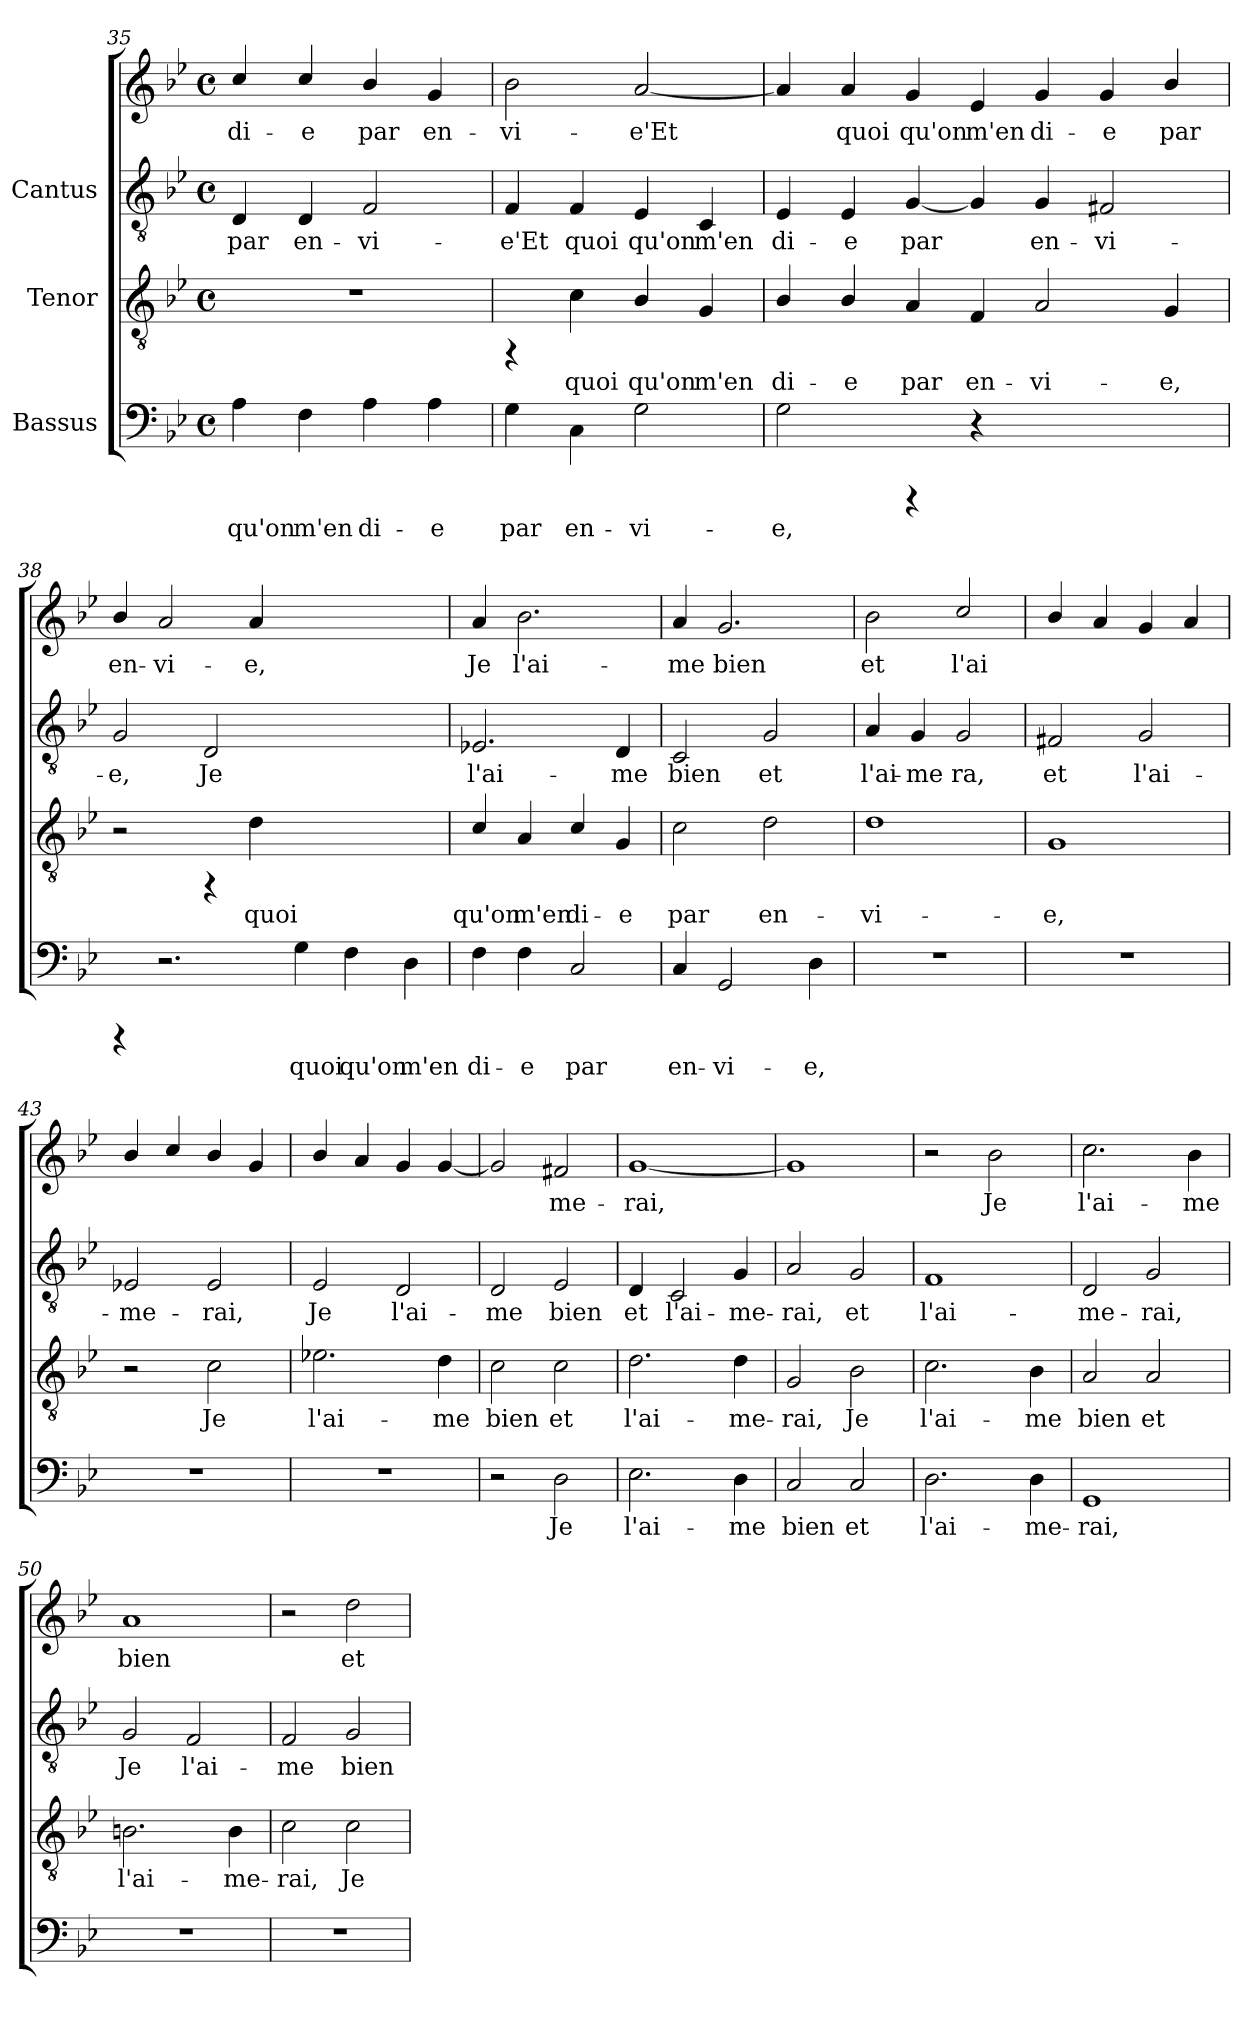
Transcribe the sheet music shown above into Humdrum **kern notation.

**kern	**text	**kern	**text	**kern	**text	**kern	**text
*part3	*part3	*part2	*part2	*part1	*part1	*part1	*part1
*staff4	*staff4	*staff3	*staff3	*staff2	*staff2	*staff1	*staff1
*I"Bassus	*	*I"Tenor	*	*I"Cantus	*	*	*
!!LO:LB:g=z
*clefF4	*	*clefGv2	*	*clefGv2	*	*clefG2	*
*k[b-e-]	*	*k[b-e-]	*	*k[b-e-]	*	*k[b-e-]	*
*B-:	*	*B-:	*	*B-:	*	*B-:	*
*M4/4	*	*M4/4	*	*M4/4	*	*M4/4	*
*met(c)	*	*met(c)	*	*met(c)	*	*met(c)	*
=35	=35	=35	=35	=35	=35	=35	=35
!	!LO:LY:b:cj	!	!	!	!LO:LY:b:cj	!	!LO:LY:b:cj
4A\	qu'on	1r	.	4D/	-par	4cc/	di-
!	!LO:LY:b:cj	!	!	!	!LO:LY:b:cj	!	!LO:LY:b:cj
4F\	m'en	.	.	4D/	en-	4cc/	-e
!	!LO:LY:b:cj	!	!	!	!LO:LY:b:cj	!	!LO:LY:b:cj
4A\	di-	.	.	2F/	-vi-	4b-/	par
!	!LO:LY:b:cj	!	!	!	!	!	!LO:LY:b:cj
4A\	-e	.	.	.	.	4g/	en-
!!LO:LB:g=z
=36	=36	=36	=36	=36	=36	=36	=36
!	!LO:LY:b:cj	!	!	!	!LO:LY:b:cj	!	!LO:LY:b:cj
4G\	par	4rFF	.	4F/	e'Et	2b-\	-vi-
!	!LO:LY:b:cj	!	!LO:LY:b:cj	!	!LO:LY:b:cj	!	!
4C\	en-	4c\	quoi	4F/	quoi	.	.
!	!LO:LY:b:cj	!	!LO:LY:b:cj	!	!LO:LY:b:cj	!	!LO:LY:b:cj
2G\	-vi-	4B-/	qu'on	4E-/	qu'on	[<2a/	-e'Et
!	!	!	!LO:LY:b:cj	!	!LO:LY:b:cj	!	!
.	.	4G/	m'en	4C/	m'en	.	.
!!LO:PB:g=z
=37	=37	=37	=37	=37	=37	=37	=37
!	!LO:LY:b:cj	!	!LO:LY:b:cj	!	!LO:LY:b:cj	!	!LO:LY:b:cj
2G\	-e,	4B-/	di-	4E-/	di-	4a/]	.
!	!	!	!LO:LY:b:cj	!	!LO:LY:b:cj	!	!LO:LY:b:cj
.	.	4B-/	-e	4E-/	-e	4a/	quoi
!	!	!	!LO:LY:b:cj	!	!LO:LY:b:cj	!	!LO:LY:b:cj
4rCCC	.	4A/	par	[<4G/	par	4g/	qu'on
!	!	!	!LO:LY:b:cj	!	!LO:LY:b:cj	!	!LO:LY:b:cj
4r	.	4F/	en-	4G/]	.	4e-/	m'en
!	!	!	!LO:LY:b:cj	!	!LO:LY:b:cj	!	!LO:LY:b:cj
2.ryy	.	2A/	-vi-	4G/	en-	4g/	di-
!	!	!	!	!	!LO:LY:b:cj	!	!LO:LY:b:cj
.	.	.	.	2F#X/	-vi-	4g/	-e
!	!	!	!LO:LY:b:cj	!	!	!	!LO:LY:b:cj
.	.	4G/	-e,	.	.	4b-/	par
!!LO:LB:g=z
=38	=38	=38	=38	=38	=38	=38	=38
!	!	!	!	!	!LO:LY:b:cj	!	!LO:LY:b:cj
4rCCC	.	2r	.	2G/	e,	4b-/	-en-
!	!	!	!	!	!	!	!LO:LY:b:cj
2.r	.	.	.	.	.	2a/	-vi-
!	!	!	!	!	!LO:LY:b:cj	!	!
.	.	4rFF	.	2D/	Je	.	.
!	!	!	!LO:LY:b:cj	!	!	!	!LO:LY:b:cj
.	.	4d\	quoi	.	.	4a/	-e,
!	!LO:LY:b:cj	!	!	!	!	!	!
4G\	quoi	2.ryy	.	2.ryy	.	2.ryy	.
!	!LO:LY:b:cj	!	!	!	!	!	!
4F\	qu'on	.	.	.	.	.	.
!	!LO:LY:b:cj	!	!	!	!	!	!
4D\	m'en	.	.	.	.	.	.
!!LO:LB:g=z
=39	=39	=39	=39	=39	=39	=39	=39
!	!LO:LY:b:cj	!	!LO:LY:b:cj	!	!LO:LY:b:cj	!	!LO:LY:b:cj
4F\	di-	4c/	qu'on	2.E-X/	-l'ai-	4a/	Je
!	!LO:LY:b:cj	!	!LO:LY:b:cj	!	!	!	!LO:LY:b:cj
4F\	-e	4A/	m'en	.	.	2.b-\	l'ai-
!	!LO:LY:b:cj	!	!LO:LY:b:cj	!	!	!	!
2C/	par	4c/	di-	.	.	.	.
!	!	!	!LO:LY:b:cj	!	!LO:LY:b:cj	!	!
.	.	4G/	-e	4D/	-me	.	.
!!LO:PB:g=z
=40	=40	=40	=40	=40	=40	=40	=40
!	!LO:LY:b:cj	!	!LO:LY:b:cj	!	!LO:LY:b:cj	!	!LO:LY:b:cj
4C/	en-	2c\	par	2C/	bien	4a/	me
!	!LO:LY:b:cj	!	!	!	!	!	!LO:LY:b:cj
2GG/	-vi-	.	.	.	.	2.g/	bien
!	!	!	!LO:LY:b:cj	!	!LO:LY:b:cj	!	!
.	.	2d\	en-	2G/	et	.	.
!	!LO:LY:b:cj	!	!	!	!	!	!
4D\	-e,	.	.	.	.	.	.
!!LO:LB:g=z
=41	=41	=41	=41	=41	=41	=41	=41
!	!	!	!LO:LY:b:cj	!	!LO:LY:b:cj	!	!LO:LY:b:cj
1r	.	1d	-vi-	4A/	-l'ai-	2b-\	et
!	!	!	!	!	!LO:LY:b:cj	!	!
.	.	.	.	4G/	-me	.	.
!	!	!	!	!	!LO:LY:b:cj	!	!LO:LY:b:cj
.	.	.	.	2G/	ra,	2cc/	l'ai-
!!LO:LB:g=z
=42	=42	=42	=42	=42	=42	=42	=42
!	!	!	!LO:LY:b:cj	!	!LO:LY:b:cj	!	!
1r	.	1G	-e,	2F#X/	et	4b-/	.
.	.	.	.	.	.	4a/	.
!	!	!	!	!	!LO:LY:b:cj	!	!
.	.	.	.	2G/	l'ai-	4g/	.
.	.	.	.	.	.	4a/	.
!!LO:LB:g=z
=43	=43	=43	=43	=43	=43	=43	=43
!	!	!	!	!	!LO:LY:b:cj	!	!
1r	.	2r	.	2E-X/	-me-	4b-/	.
.	.	.	.	.	.	4cc/	.
!	!	!	!LO:LY:b:cj	!	!LO:LY:b:cj	!	!
.	.	2c\	Je	2E-/	-rai,	4b-/	.
.	.	.	.	.	.	4g/	.
!!LO:PB:g=z
=44	=44	=44	=44	=44	=44	=44	=44
!	!	!	!LO:LY:b:cj	!	!LO:LY:b:cj	!	!
1r	.	2.e-X\	l'ai-	2E-/	Je	4b-/	.
.	.	.	.	.	.	4a/	.
!	!	!	!	!	!LO:LY:b:cj	!	!
.	.	.	.	2D/	l'ai-	4g/	.
!	!	!	!LO:LY:b:cj	!	!	!	!
.	.	4d\	-me	.	.	[<4g/	.
!!LO:LB:g=z
=45	=45	=45	=45	=45	=45	=45	=45
!	!	!	!LO:LY:b:cj	!	!LO:LY:b:cj	!	!LO:LY:b:cj
2r	.	2c\	bien	2D/	-me	2g/]	-
!	!LO:LY:b:cj	!	!LO:LY:b:cj	!	!LO:LY:b:cj	!	!LO:LY:b:cj
2D\	Je	2c\	et	2E-/	bien	2f#X/	me-
!!LO:LB:g=z
=46	=46	=46	=46	=46	=46	=46	=46
!	!LO:LY:b:cj	!	!LO:LY:b:cj	!	!LO:LY:b:cj	!	!LO:LY:b:cj
2.E-\	l'ai-	2.d\	l'ai-	4D/	et	[<1g	rai,
!	!	!	!	!	!LO:LY:b:cj	!	!
.	.	.	.	2C/	l'ai-	.	.
!	!LO:LY:b:cj	!	!LO:LY:b:cj	!	!LO:LY:b:cj	!	!
4D\	-me	4d\	-me-	4G/	-me-	.	.
!!LO:LB:g=z
=47	=47	=47	=47	=47	=47	=47	=47
!	!LO:LY:b:cj	!	!LO:LY:b:cj	!	!LO:LY:b:cj	!	!
2C/	bien	2G/	-rai,	2A/	-rai,	1g]	.
!	!LO:LY:b:cj	!	!LO:LY:b:cj	!	!LO:LY:b:cj	!	!
2C/	et	2B-\	Je	2G/	et	.	.
!!LO:PB:g=z
=48	=48	=48	=48	=48	=48	=48	=48
!	!LO:LY:b:cj	!	!LO:LY:b:cj	!	!LO:LY:b:cj	!	!
2.D\	l'ai-	2.c\	l'ai-	1F	l'ai-	2r	.
!	!	!	!	!	!	!	!LO:LY:b:cj
.	.	.	.	.	.	2b-\	Je
!	!LO:LY:b:cj	!	!LO:LY:b:cj	!	!	!	!
4D\	-me-	4B-\	-me	.	.	.	.
!!LO:LB:g=z
=49	=49	=49	=49	=49	=49	=49	=49
!	!LO:LY:b:cj	!	!LO:LY:b:cj	!	!LO:LY:b:cj	!	!LO:LY:b:cj
1GG	-rai,	2A/	bien	2D/	me-	2.cc\	-l'ai-
!	!	!	!LO:LY:b:cj	!	!LO:LY:b:cj	!	!
.	.	2A/	et	2G/	-rai,	.	.
!	!	!	!	!	!	!	!LO:LY:b:cj
.	.	.	.	.	.	4b-\	-me
!!LO:LB:g=z
=50	=50	=50	=50	=50	=50	=50	=50
!	!	!	!LO:LY:b:cj	!	!LO:LY:b:cj	!	!LO:LY:b:cj
1r	.	2.Bn\	l'ai-	2G/	Je	1a	bien
!	!	!	!	!	!LO:LY:b:cj	!	!
.	.	.	.	2F/	l'ai-	.	.
!	!	!	!LO:LY:b:cj	!	!	!	!
.	.	4B\	-me-	.	.	.	.
!!LO:LB:g=z
=51	=51	=51	=51	=51	=51	=51	=51
!	!	!	!LO:LY:b:cj	!	!LO:LY:b:cj	!	!
1r	.	2c\	-rai,	2F/	me	2r	.
!	!	!	!LO:LY:b:cj	!	!LO:LY:b:cj	!	!LO:LY:b:cj
.	.	2c\	Je	2G/	bien	2dd\	-et
=	=	=	=	=	=	=	=
*-	*-	*-	*-	*-	*-	*-	*-
